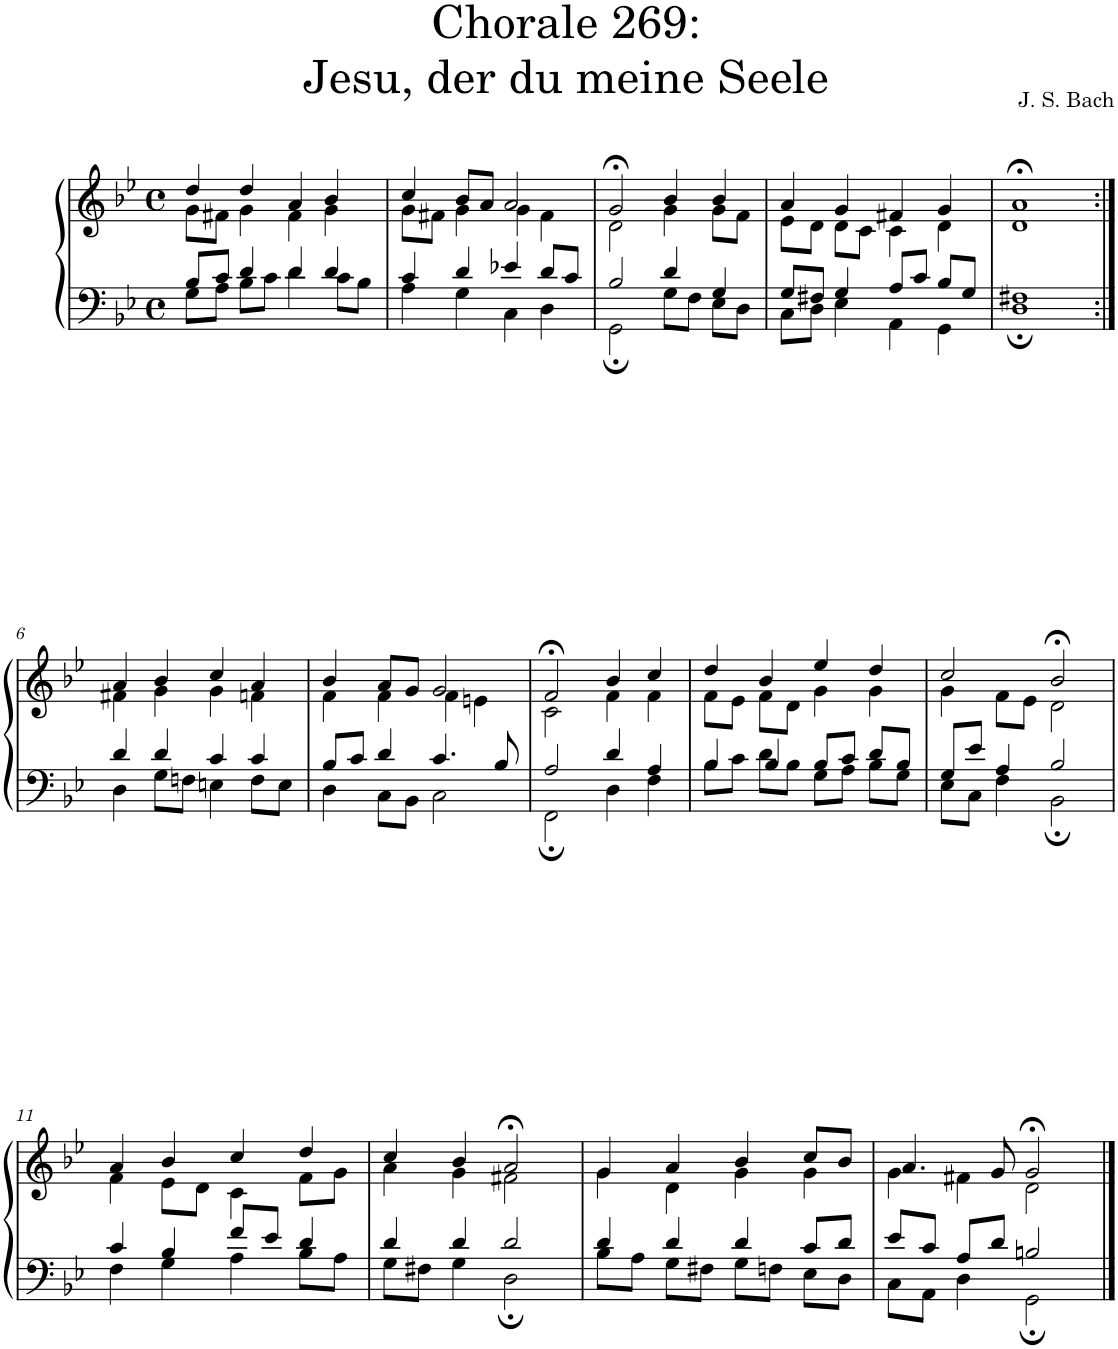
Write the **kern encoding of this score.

**kern	**kern
*part1	*part1
*staff2	*staff1
*I"S,A	*
*clefF4	*clefG2
*k[b-e-]	*k[b-e-]
*M4/4	*M4/4
*met(c)	*met(c)
=1	=1
*^	*^
8B-/L	8G\L	4dd/	8g\L
8c/J	8A\J	.	8f#X\J
4d/	8B-\L	4dd/	4g\
.	8c\J	.	.
4d/	4d\	4a/	4f#\
4d/	8c\L	4b-/	4g\
.	8B-\J	.	.
=2	=2	=2	=2
4c/	4A\	4cc/	8g\L
.	.	.	8f#X\J
4d/	4G\	8b-/L	4g\
.	.	8a/J	.
4e-X/	4C\	2a/	4g\
8d/L	4D\	.	4f#\
8c/J	.	.	.
=3	=3	=3	=3
2B-/	2GG;\	2g;</	2d\
4d/	8G\L	4b-/	4g\
.	8F\J	.	.
4G/	8E-\L	4b-/	8g\L
.	8D\J	.	8f\J
=4	=4	=4	=4
8G/L	8C\L	4a/	8e-\L
8F#X/J	8D\J	.	8d\J
4G/	4E-\	4g/	8d\L
.	.	.	8c\J
8A/L	4AA\	4f#X/	4c\
8c/J	.	.	.
8B-/L	4GG\	4g/	4d\
8G/J	.	.	.
=5	=5	=5	=5
1F#X	1D;	1a;<	1d
!!LO:LB:g=z	!!
=6:|!	=6:|!	=6:|!	=6:|!
4d/	4D\	4a/	4f#X\
4d/	8G\L	4b-/	4g\
.	8Fn\J	.	.
4c/	4En\	4cc/	4g\
4c/	8F\L	4a/	4fn\
.	8E\J	.	.
=7	=7	=7	=7
8B-/L	4D\	4b-/	4f\
8c/J	.	.	.
4d/	8C\L	8a/L	4f\
.	8BB-\J	8g/J	.
4.c/	2C\	2g/	4f\
.	.	.	4en\
8B-/	.	.	.
=8	=8	=8	=8
2A/	2FF;\	2f;</	2c\
4d/	4D\	4b-/	4f\
4A/	4F\	4cc/	4f\
=9	=9	=9	=9
4B-/	8B-\L	4dd/	8f\L
.	8c\J	.	8e-\J
4B-/	8d\L	4b-/	8f\L
.	8B-\J	.	8d\J
8B-/L	8G\L	4ee-/	4g\
8c/J	8A\J	.	.
8d/L	8B-\L	4dd/	4g\
8B-/J	8G\J	.	.
=10	=10	=10	=10
8G/L	8E-\L	2cc/	4g\
8e-/J	8C\J	.	.
4A/	4F\	.	8f\L
.	.	.	8e-\J
2B-/	2BB-;\	2b-;</	2d\
!!LO:LB:g=z	!!
=11	=11	=11	=11
4c/	4F\	4a/	4f\
4B-/	4G\	4b-/	8e-\L
.	.	.	8d\J
8f/L	4A\	4cc/	4c\
8e-/J	.	.	.
4d/	8B-\L	4dd/	8f\L
.	8A\J	.	8g\J
=12	=12	=12	=12
4d/	8G\L	4cc/	4a\
.	8F#X\J	.	.
4d/	4G\	4b-/	4g\
2d/	2D;\	2a;</	2f#X\
=13	=13	=13	=13
4d/	8B-\L	4g/	4g\
.	8A\J	.	.
4d/	8G\L	4a/	4d\
.	8F#X\J	.	.
4d/	8G\L	4b-/	4g\
.	8Fn\J	.	.
8c/L	8E-\L	8cc/L	4g\
8d/J	8D\J	8b-/J	.
=14	=14	=14	=14
8e-/L	8C\L	4.a/	4g\
8c/J	8AA\J	.	.
8A/L	4D\	.	4f#X\
8d/J	.	8g/	.
2Bn/	2GG;\	2g;</	2d\
*v	*v	*	*
*	*v	*v
==	==
*-	*-
